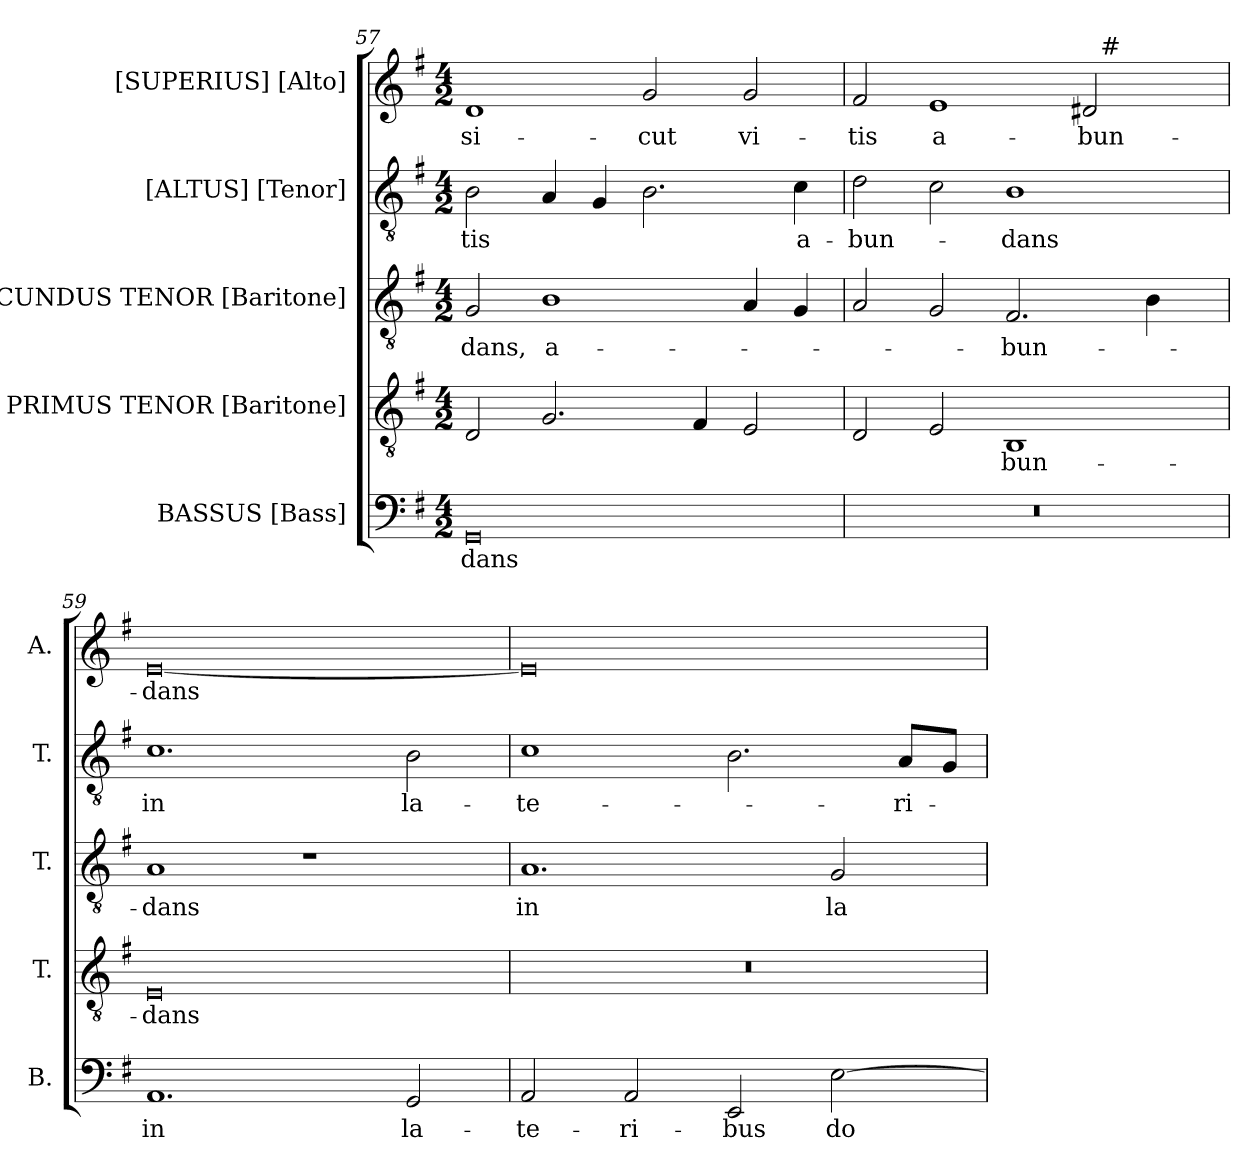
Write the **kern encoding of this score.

**kern	**text	**kern	**text	**kern	**text	**kern	**text	**kern	**text
*part5	*part5	*part4	*part4	*part3	*part3	*part2	*part2	*part1	*part1
*staff5	*staff5	*staff4	*staff4	*staff3	*staff3	*staff2	*staff2	*staff1	*staff1
*I"BASSUS [Bass]	*	*I"PRIMUS TENOR [Baritone]	*	*I"SECUNDUS TENOR [Baritone]	*	*I"[ALTUS] [Tenor]	*	*I"[SUPERIUS] [Alto]	*
*I'B.	*	*I'T.	*	*I'T.	*	*I'T.	*	*I'A.	*
!!LO:PB:g=z
*clefF4	*	*clefGv2	*	*clefGv2	*	*clefGv2	*	*clefG2	*
*	*	*ITrd7c12	*	*ITrd7c12	*	*ITrd7c12	*	*	*
*k[f#]	*	*k[f#]	*	*k[f#]	*	*k[f#]	*	*k[f#]	*
*G:	*	*G:	*	*G:	*	*G:	*	*G:	*
*M4/2	*	*M4/2	*	*M4/2	*	*M4/2	*	*M4/2	*
=57	=57	=57	=57	=57	=57	=57	=57	=57	=57
!	!LO:LY:b:color=#000000	!	!	!	!	!	!	!	!
!	!	!	!	!	!LO:LY:b:color=#000000	!	!	!	!
!	!	!	!	!	!	!	!LO:LY:b:color=#000000	!	!
!	!	!	!	!	!	!	!	!	!LO:LY:b:color=#000000
0GGi	-dans	2DDi/	.	2GGi/	-dans,	2BBi\	-tis	1di	si-
!	!	!	!	!	!LO:LY:b:color=#000000	!	!	!	!
.	.	2.GGi/	.	1BBi	a-	4AAi/	.	.	.
.	.	.	.	.	.	4GGi/	.	.	.
!	!	!	!	!	!	!	!	!	!LO:LY:b:color=#000000
.	.	.	.	.	.	2.BBi\	.	2gi/	-cut
.	.	4FF#i/	.	.	.	.	.	.	.
!	!	!	!	!	!	!	!	!	!LO:LY:b:color=#000000
.	.	2EEi/	.	4AAi/	.	.	.	2gi/	vi-
!	!	!	!	!	!	!	!LO:LY:b:color=#000000	!	!
.	.	.	.	4GGi/	.	4Ci\	a-	.	.
=58	=58	=58	=58	=58	=58	=58	=58	=58	=58
!LO:N:vis=1	!	!	!	!	!	!	!	!	!
!	!	!	!	!	!	!	!LO:LY:b:color=#000000	!	!
!	!	!	!	!	!	!	!	!	!LO:LY:b:color=#000000
*	*	*	*	*	*	*	*	*^	*
0r	.	2DDi/	.	2AAi/	.	2Di\	-bun-	2f#i/	1ryy	-tis
!	!	!	!	!	!	!	!	!	!	!LO:LY:b:color=#000000
.	.	2EEi/	.	2GGi/	.	2Ci\	.	1ei	.	a-
!	!	!	!LO:LY:b:color=#000000	!	!	!	!	!	!	!
!	!	!	!	!	!LO:LY:b:color=#000000	!	!	!	!	!
!	!	!	!	!	!	!	!LO:LY:b:color=#000000	!	!	!
.	.	1BBBi	-bun-	2.FF#i/	-bun-	1BBi	-dans	.	2ryy	.
!	!	!	!	!	!	!	!	!	!	!LO:LY:b:color=#000000
.	.	.	.	.	.	.	.	2d#i/	32ryy	-bun-
.	.	.	.	.	.	.	.	.	256ryy	.
!	!	!	!	!	!	!	!	!	!LO:TX:a:t=#	!
.	.	.	.	.	.	.	.	.	4ryy	.
.	.	.	.	4BBi\	.	.	.	.	.	.
.	.	.	.	.	.	.	.	.	8ryy	.
.	.	.	.	.	.	.	.	.	16ryy	.
.	.	.	.	.	.	.	.	.	64..ryy	.
*	*	*	*	*	*	*	*	*v	*v	*
=59	=59	=59	=59	=59	=59	=59	=59	=59	=59
*	*	*	*	*	*	*	*	*^	*
!	!LO:LY:b:color=#000000	!	!	!	!	!	!	!	!	!
*	*	*	*	*	*	*	*	*v	*v	*
*	*	*	*	*	*	*	*	*^	*
!	!	!	!LO:LY:b:color=#000000	!	!	!	!	!	!	!
*	*	*	*	*	*	*	*	*v	*v	*
*	*	*	*	*	*	*	*	*^	*
!	!	!	!	!	!LO:LY:b:color=#000000	!	!	!	!	!
*	*	*	*	*	*	*	*	*v	*v	*
*	*	*	*	*	*	*	*	*^	*
!	!	!	!	!	!	!	!LO:LY:b:color=#000000	!	!	!
*	*	*	*	*	*	*	*	*v	*v	*
*	*	*	*	*	*	*	*	*^	*
!	!	!	!	!	!	!	!	!	!	!LO:LY:b:color=#000000
*	*	*	*	*	*	*	*	*v	*v	*
1.AAi	in	0EEi	-dans	1AAi	-dans	1.Ci	in	[0ei	-dans
.	.	.	.	1r	.	.	.	.	.
!	!LO:LY:b:color=#000000	!	!	!	!	!	!	!	!
!	!	!	!	!	!	!	!LO:LY:b:color=#000000	!	!
2GGi/	la-	.	.	.	.	2BBi\	la-	.	.
=60	=60	=60	=60	=60	=60	=60	=60	=60	=60
!	!LO:LY:b:color=#000000	!LO:N:vis=1	!	!	!	!	!	!	!
!	!	!	!	!	!LO:LY:b:color=#000000	!	!	!	!
!	!	!	!	!	!	!	!LO:LY:b:color=#000000	!	!
2AAi/	-te-	0r	.	1.AAi	in	1Ci	-te-	0ei]	.
!	!LO:LY:b:color=#000000	!	!	!	!	!	!	!	!
2AAi/	-ri-	.	.	.	.	.	.	.	.
!	!LO:LY:b:color=#000000	!	!	!	!	!	!	!	!
2EEi/	-bus	.	.	.	.	2.BBi\	.	.	.
!	!LO:LY:b:color=#000000	!	!	!	!	!	!	!	!
!	!	!	!	!	!LO:LY:b:color=#000000	!	!	!	!
[2Ei\	do-	.	.	2GGi/	la-	.	.	.	.
!	!	!	!	!	!	!	!LO:LY:b:color=#000000	!	!
.	.	.	.	.	.	8AAi/L	-ri-	.	.
.	.	.	.	.	.	8GGi/J	.	.	.
=	=	=	=	=	=	=	=	=	=
*-	*-	*-	*-	*-	*-	*-	*-	*-	*-
